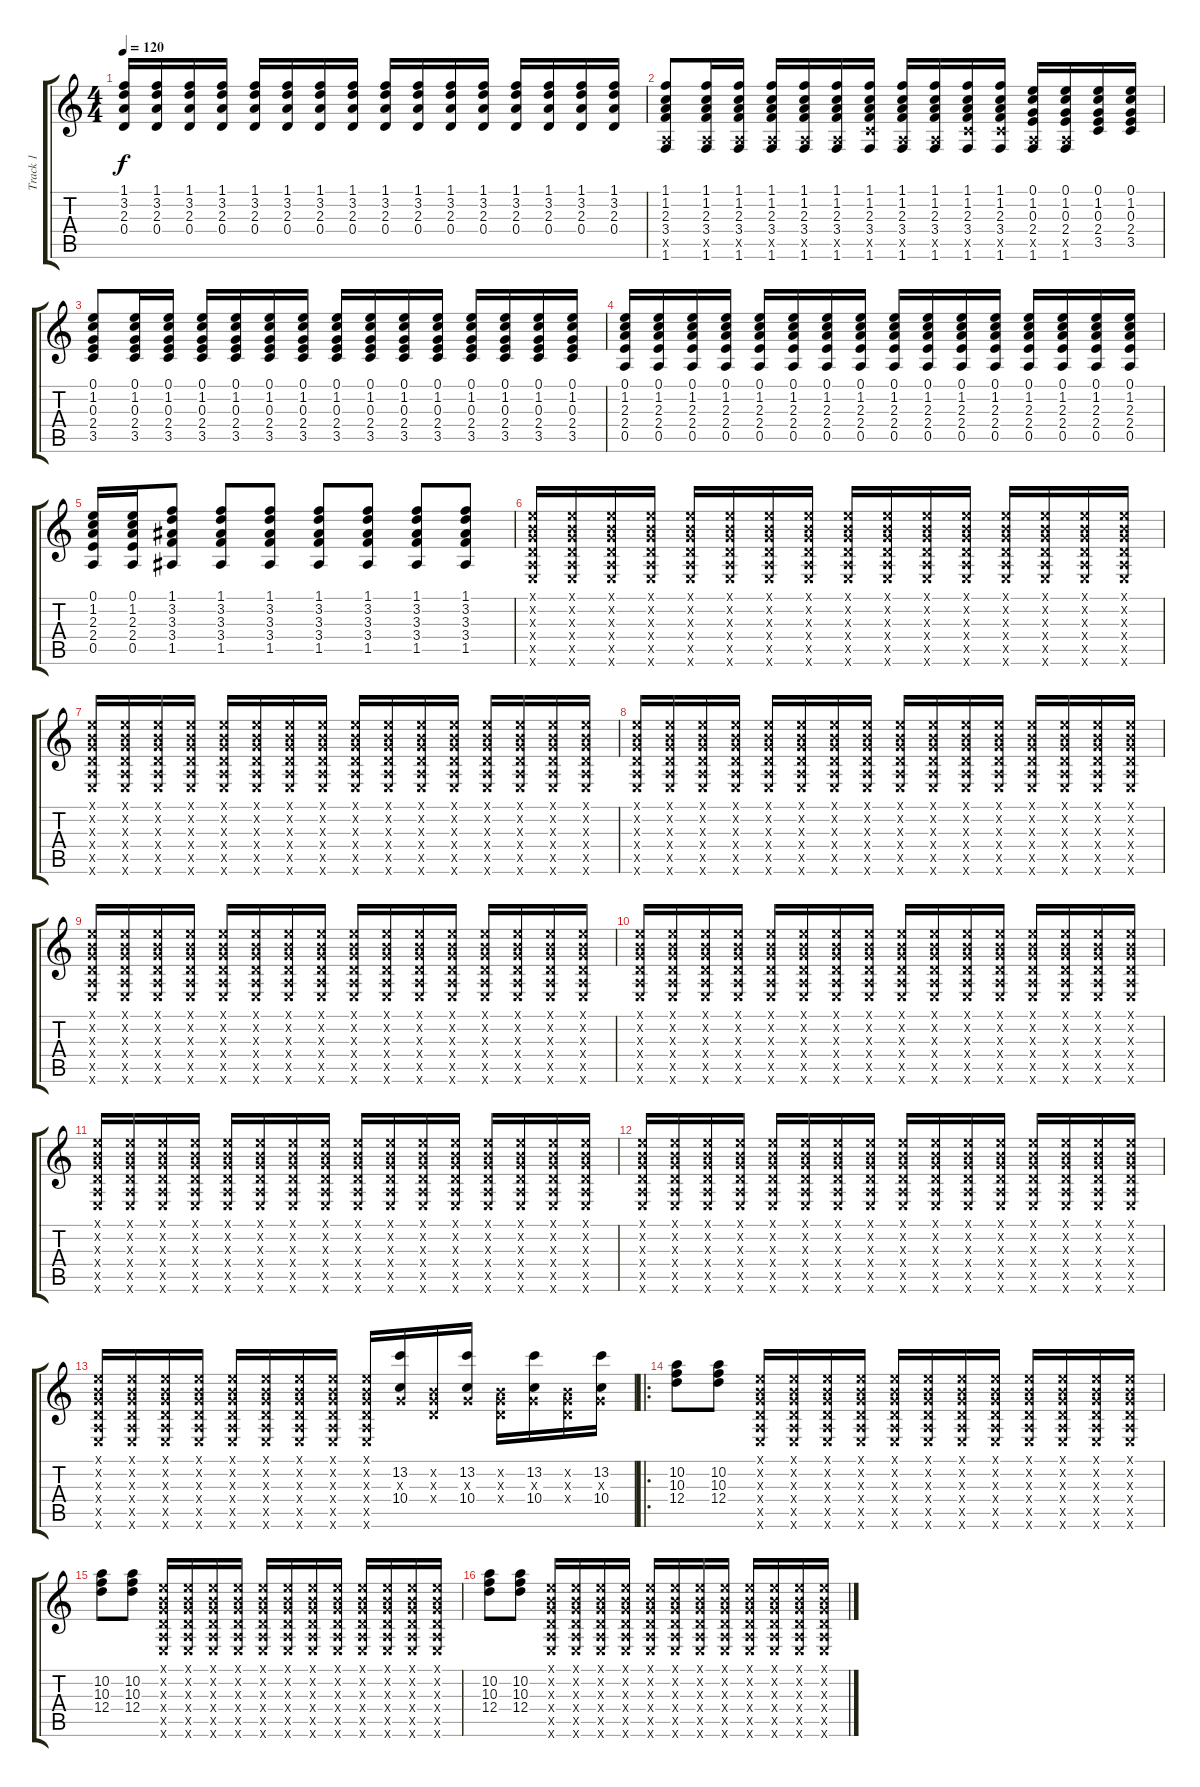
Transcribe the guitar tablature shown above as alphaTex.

\track ("Track 1" "Track 1") {instrument electricguitarclean}
\staff {score tabs}
\tuning (E4 B3 G3 D3 A2 E2) {hide}
\ts (4 4)
\tempo 120
\clef g2
\ks c
(1.1 3.2 2.3 0.4).16{dy f} (1.1 3.2 2.3 0.4).16 (1.1 3.2 2.3 0.4).16 (1.1 3.2 2.3 0.4).16 (1.1 3.2 2.3 0.4).16 (1.1 3.2 2.3 0.4).16 (1.1 3.2 2.3 0.4).16 (1.1 3.2 2.3 0.4).16 (1.1 3.2 2.3 0.4).16 (1.1 3.2 2.3 0.4).16 (1.1 3.2 2.3 0.4).16 (1.1 3.2 2.3 0.4).16 (1.1 3.2 2.3 0.4).16 (1.1 3.2 2.3 0.4).16 (1.1 3.2 2.3 0.4).16 (1.1 3.2 2.3 0.4).16 |
(1.1 1.2 2.3 3.4 0.5{x} 1.6).8 (1.1 1.2 2.3 3.4 0.5{x} 1.6).16 (1.1 1.2 2.3 3.4 0.5{x} 1.6).16 (1.1 1.2 2.3 3.4 0.5{x} 1.6).16 (1.1 1.2 2.3 3.4 0.5{x} 1.6).16 (1.1 1.2 2.3 3.4 0.5{x} 1.6).16 (1.1 1.2 2.3 3.4 3.5{x} 1.6).16 (1.1 1.2 2.3 3.4 0.5{x} 1.6).16 (1.1 1.2 2.3 3.4 0.5{x} 1.6).16 (1.1 1.2 2.3 3.4 3.5{x} 1.6).16 (1.1 1.2 2.3 3.4 3.5{x} 1.6).16 (0.1 1.2 0.3 2.4 0.5{x} 1.6).16 (0.1 1.2 0.3 2.4 0.5{x} 1.6).16 (0.1 1.2 0.3 2.4 3.5).16 (0.1 1.2 0.3 2.4 3.5).16 |
(0.1 1.2 0.3 2.4 3.5).8 (0.1 1.2 0.3 2.4 3.5).16 (0.1 1.2 0.3 2.4 3.5).16 (0.1 1.2 0.3 2.4 3.5).16 (0.1 1.2 0.3 2.4 3.5).16 (0.1 1.2 0.3 2.4 3.5).16 (0.1 1.2 0.3 2.4 3.5).16 (0.1 1.2 0.3 2.4 3.5).16 (0.1 1.2 0.3 2.4 3.5).16 (0.1 1.2 0.3 2.4 3.5).16 (0.1 1.2 0.3 2.4 3.5).16 (0.1 1.2 0.3 2.4 3.5).16 (0.1 1.2 0.3 2.4 3.5).16 (0.1 1.2 0.3 2.4 3.5).16 (0.1 1.2 0.3 2.4 3.5).16 |
(0.1 1.2 2.3 2.4 0.5).16 (0.1 1.2 2.3 2.4 0.5).16 (0.1 1.2 2.3 2.4 0.5).16 (0.1 1.2 2.3 2.4 0.5).16 (0.1 1.2 2.3 2.4 0.5).16 (0.1 1.2 2.3 2.4 0.5).16 (0.1 1.2 2.3 2.4 0.5).16 (0.1 1.2 2.3 2.4 0.5).16 (0.1 1.2 2.3 2.4 0.5).16 (0.1 1.2 2.3 2.4 0.5).16 (0.1 1.2 2.3 2.4 0.5).16 (0.1 1.2 2.3 2.4 0.5).16 (0.1 1.2 2.3 2.4 0.5).16 (0.1 1.2 2.3 2.4 0.5).16 (0.1 1.2 2.3 2.4 0.5).16 (0.1 1.2 2.3 2.4 0.5).16 |
(0.1 1.2 2.3 2.4 0.5).16 (0.1 1.2 2.3 2.4 0.5).16 (1.1 3.2 3.3 3.4 1.5).8 (1.1 3.2 3.3 3.4 1.5).8 (1.1 3.2 3.3 3.4 1.5).8 (1.1 3.2 3.3 3.4 1.5).8 (1.1 3.2 3.3 3.4 1.5).8 (1.1 3.2 3.3 3.4 1.5).8 (1.1 3.2 3.3 3.4 1.5).8 |
(0.1{x} 0.2{x} 0.3{x} 0.4{x} 0.5{x} 0.6{x}).16{instrument distortionguitar} (0.1{x} 0.2{x} 0.3{x} 0.4{x} 0.5{x} 0.6{x}).16 (0.1{x} 0.2{x} 0.3{x} 0.4{x} 0.5{x} 0.6{x}).16 (0.1{x} 0.2{x} 0.3{x} 0.4{x} 0.5{x} 0.6{x}).16 (0.1{x} 0.2{x} 0.3{x} 0.4{x} 0.5{x} 0.6{x}).16 (0.1{x} 0.2{x} 0.3{x} 0.4{x} 0.5{x} 0.6{x}).16 (0.1{x} 0.2{x} 0.3{x} 0.4{x} 0.5{x} 0.6{x}).16 (0.1{x} 0.2{x} 0.3{x} 0.4{x} 0.5{x} 0.6{x}).16 (0.1{x} 0.2{x} 0.3{x} 0.4{x} 0.5{x} 0.6{x}).16 (0.1{x} 0.2{x} 0.3{x} 0.4{x} 0.5{x} 0.6{x}).16 (0.1{x} 0.2{x} 0.3{x} 0.4{x} 0.5{x} 0.6{x}).16 (0.1{x} 0.2{x} 0.3{x} 0.4{x} 0.5{x} 0.6{x}).16 (0.1{x} 0.2{x} 0.3{x} 0.4{x} 0.5{x} 0.6{x}).16 (0.1{x} 0.2{x} 0.3{x} 0.4{x} 0.5{x} 0.6{x}).16 (0.1{x} 0.2{x} 0.3{x} 0.4{x} 0.5{x} 0.6{x}).16 (0.1{x} 0.2{x} 0.3{x} 0.4{x} 0.5{x} 0.6{x}).16 |
(0.1{x} 0.2{x} 0.3{x} 0.4{x} 0.5{x} 0.6{x}).16{instrument distortionguitar} (0.1{x} 0.2{x} 0.3{x} 0.4{x} 0.5{x} 0.6{x}).16 (0.1{x} 0.2{x} 0.3{x} 0.4{x} 0.5{x} 0.6{x}).16 (0.1{x} 0.2{x} 0.3{x} 0.4{x} 0.5{x} 0.6{x}).16 (0.1{x} 0.2{x} 0.3{x} 0.4{x} 0.5{x} 0.6{x}).16 (0.1{x} 0.2{x} 0.3{x} 0.4{x} 0.5{x} 0.6{x}).16 (0.1{x} 0.2{x} 0.3{x} 0.4{x} 0.5{x} 0.6{x}).16 (0.1{x} 0.2{x} 0.3{x} 0.4{x} 0.5{x} 0.6{x}).16 (0.1{x} 0.2{x} 0.3{x} 0.4{x} 0.5{x} 0.6{x}).16 (0.1{x} 0.2{x} 0.3{x} 0.4{x} 0.5{x} 0.6{x}).16 (0.1{x} 0.2{x} 0.3{x} 0.4{x} 0.5{x} 0.6{x}).16 (0.1{x} 0.2{x} 0.3{x} 0.4{x} 0.5{x} 0.6{x}).16 (0.1{x} 0.2{x} 0.3{x} 0.4{x} 0.5{x} 0.6{x}).16 (0.1{x} 0.2{x} 0.3{x} 0.4{x} 0.5{x} 0.6{x}).16 (0.1{x} 0.2{x} 0.3{x} 0.4{x} 0.5{x} 0.6{x}).16 (0.1{x} 0.2{x} 0.3{x} 0.4{x} 0.5{x} 0.6{x}).16 |
(0.1{x} 0.2{x} 0.3{x} 0.4{x} 0.5{x} 0.6{x}).16{instrument distortionguitar} (0.1{x} 0.2{x} 0.3{x} 0.4{x} 0.5{x} 0.6{x}).16 (0.1{x} 0.2{x} 0.3{x} 0.4{x} 0.5{x} 0.6{x}).16 (0.1{x} 0.2{x} 0.3{x} 0.4{x} 0.5{x} 0.6{x}).16 (0.1{x} 0.2{x} 0.3{x} 0.4{x} 0.5{x} 0.6{x}).16 (0.1{x} 0.2{x} 0.3{x} 0.4{x} 0.5{x} 0.6{x}).16 (0.1{x} 0.2{x} 0.3{x} 0.4{x} 0.5{x} 0.6{x}).16 (0.1{x} 0.2{x} 0.3{x} 0.4{x} 0.5{x} 0.6{x}).16 (0.1{x} 0.2{x} 0.3{x} 0.4{x} 0.5{x} 0.6{x}).16 (0.1{x} 0.2{x} 0.3{x} 0.4{x} 0.5{x} 0.6{x}).16 (0.1{x} 0.2{x} 0.3{x} 0.4{x} 0.5{x} 0.6{x}).16 (0.1{x} 0.2{x} 0.3{x} 0.4{x} 0.5{x} 0.6{x}).16 (0.1{x} 0.2{x} 0.3{x} 0.4{x} 0.5{x} 0.6{x}).16 (0.1{x} 0.2{x} 0.3{x} 0.4{x} 0.5{x} 0.6{x}).16 (0.1{x} 0.2{x} 0.3{x} 0.4{x} 0.5{x} 0.6{x}).16 (0.1{x} 0.2{x} 0.3{x} 0.4{x} 0.5{x} 0.6{x}).16 |
(0.1{x} 0.2{x} 0.3{x} 0.4{x} 0.5{x} 0.6{x}).16{instrument distortionguitar} (0.1{x} 0.2{x} 0.3{x} 0.4{x} 0.5{x} 0.6{x}).16 (0.1{x} 0.2{x} 0.3{x} 0.4{x} 0.5{x} 0.6{x}).16 (0.1{x} 0.2{x} 0.3{x} 0.4{x} 0.5{x} 0.6{x}).16 (0.1{x} 0.2{x} 0.3{x} 0.4{x} 0.5{x} 0.6{x}).16 (0.1{x} 0.2{x} 0.3{x} 0.4{x} 0.5{x} 0.6{x}).16 (0.1{x} 0.2{x} 0.3{x} 0.4{x} 0.5{x} 0.6{x}).16 (0.1{x} 0.2{x} 0.3{x} 0.4{x} 0.5{x} 0.6{x}).16 (0.1{x} 0.2{x} 0.3{x} 0.4{x} 0.5{x} 0.6{x}).16 (0.1{x} 0.2{x} 0.3{x} 0.4{x} 0.5{x} 0.6{x}).16 (0.1{x} 0.2{x} 0.3{x} 0.4{x} 0.5{x} 0.6{x}).16 (0.1{x} 0.2{x} 0.3{x} 0.4{x} 0.5{x} 0.6{x}).16 (0.1{x} 0.2{x} 0.3{x} 0.4{x} 0.5{x} 0.6{x}).16 (0.1{x} 0.2{x} 0.3{x} 0.4{x} 0.5{x} 0.6{x}).16 (0.1{x} 0.2{x} 0.3{x} 0.4{x} 0.5{x} 0.6{x}).16 (0.1{x} 0.2{x} 0.3{x} 0.4{x} 0.5{x} 0.6{x}).16 |
(0.1{x} 0.2{x} 0.3{x} 0.4{x} 0.5{x} 0.6{x}).16{instrument distortionguitar} (0.1{x} 0.2{x} 0.3{x} 0.4{x} 0.5{x} 0.6{x}).16 (0.1{x} 0.2{x} 0.3{x} 0.4{x} 0.5{x} 0.6{x}).16 (0.1{x} 0.2{x} 0.3{x} 0.4{x} 0.5{x} 0.6{x}).16 (0.1{x} 0.2{x} 0.3{x} 0.4{x} 0.5{x} 0.6{x}).16 (0.1{x} 0.2{x} 0.3{x} 0.4{x} 0.5{x} 0.6{x}).16 (0.1{x} 0.2{x} 0.3{x} 0.4{x} 0.5{x} 0.6{x}).16 (0.1{x} 0.2{x} 0.3{x} 0.4{x} 0.5{x} 0.6{x}).16 (0.1{x} 0.2{x} 0.3{x} 0.4{x} 0.5{x} 0.6{x}).16 (0.1{x} 0.2{x} 0.3{x} 0.4{x} 0.5{x} 0.6{x}).16 (0.1{x} 0.2{x} 0.3{x} 0.4{x} 0.5{x} 0.6{x}).16 (0.1{x} 0.2{x} 0.3{x} 0.4{x} 0.5{x} 0.6{x}).16 (0.1{x} 0.2{x} 0.3{x} 0.4{x} 0.5{x} 0.6{x}).16 (0.1{x} 0.2{x} 0.3{x} 0.4{x} 0.5{x} 0.6{x}).16 (0.1{x} 0.2{x} 0.3{x} 0.4{x} 0.5{x} 0.6{x}).16 (0.1{x} 0.2{x} 0.3{x} 0.4{x} 0.5{x} 0.6{x}).16 |
(0.1{x} 0.2{x} 0.3{x} 0.4{x} 0.5{x} 0.6{x}).16{instrument distortionguitar} (0.1{x} 0.2{x} 0.3{x} 0.4{x} 0.5{x} 0.6{x}).16 (0.1{x} 0.2{x} 0.3{x} 0.4{x} 0.5{x} 0.6{x}).16 (0.1{x} 0.2{x} 0.3{x} 0.4{x} 0.5{x} 0.6{x}).16 (0.1{x} 0.2{x} 0.3{x} 0.4{x} 0.5{x} 0.6{x}).16 (0.1{x} 0.2{x} 0.3{x} 0.4{x} 0.5{x} 0.6{x}).16 (0.1{x} 0.2{x} 0.3{x} 0.4{x} 0.5{x} 0.6{x}).16 (0.1{x} 0.2{x} 0.3{x} 0.4{x} 0.5{x} 0.6{x}).16 (0.1{x} 0.2{x} 0.3{x} 0.4{x} 0.5{x} 0.6{x}).16 (0.1{x} 0.2{x} 0.3{x} 0.4{x} 0.5{x} 0.6{x}).16 (0.1{x} 0.2{x} 0.3{x} 0.4{x} 0.5{x} 0.6{x}).16 (0.1{x} 0.2{x} 0.3{x} 0.4{x} 0.5{x} 0.6{x}).16 (0.1{x} 0.2{x} 0.3{x} 0.4{x} 0.5{x} 0.6{x}).16 (0.1{x} 0.2{x} 0.3{x} 0.4{x} 0.5{x} 0.6{x}).16 (0.1{x} 0.2{x} 0.3{x} 0.4{x} 0.5{x} 0.6{x}).16 (0.1{x} 0.2{x} 0.3{x} 0.4{x} 0.5{x} 0.6{x}).16 |
(0.1{x} 0.2{x} 0.3{x} 0.4{x} 0.5{x} 0.6{x}).16{instrument distortionguitar} (0.1{x} 0.2{x} 0.3{x} 0.4{x} 0.5{x} 0.6{x}).16 (0.1{x} 0.2{x} 0.3{x} 0.4{x} 0.5{x} 0.6{x}).16 (0.1{x} 0.2{x} 0.3{x} 0.4{x} 0.5{x} 0.6{x}).16 (0.1{x} 0.2{x} 0.3{x} 0.4{x} 0.5{x} 0.6{x}).16 (0.1{x} 0.2{x} 0.3{x} 0.4{x} 0.5{x} 0.6{x}).16 (0.1{x} 0.2{x} 0.3{x} 0.4{x} 0.5{x} 0.6{x}).16 (0.1{x} 0.2{x} 0.3{x} 0.4{x} 0.5{x} 0.6{x}).16 (0.1{x} 0.2{x} 0.3{x} 0.4{x} 0.5{x} 0.6{x}).16 (0.1{x} 0.2{x} 0.3{x} 0.4{x} 0.5{x} 0.6{x}).16 (0.1{x} 0.2{x} 0.3{x} 0.4{x} 0.5{x} 0.6{x}).16 (0.1{x} 0.2{x} 0.3{x} 0.4{x} 0.5{x} 0.6{x}).16 (0.1{x} 0.2{x} 0.3{x} 0.4{x} 0.5{x} 0.6{x}).16 (0.1{x} 0.2{x} 0.3{x} 0.4{x} 0.5{x} 0.6{x}).16 (0.1{x} 0.2{x} 0.3{x} 0.4{x} 0.5{x} 0.6{x}).16 (0.1{x} 0.2{x} 0.3{x} 0.4{x} 0.5{x} 0.6{x}).16 |
(0.1{x} 0.2{x} 0.3{x} 0.4{x} 0.5{x} 0.6{x}).16{instrument distortionguitar} (0.1{x} 0.2{x} 0.3{x} 0.4{x} 0.5{x} 0.6{x}).16 (0.1{x} 0.2{x} 0.3{x} 0.4{x} 0.5{x} 0.6{x}).16 (0.1{x} 0.2{x} 0.3{x} 0.4{x} 0.5{x} 0.6{x}).16 (0.1{x} 0.2{x} 0.3{x} 0.4{x} 0.5{x} 0.6{x}).16 (0.1{x} 0.2{x} 0.3{x} 0.4{x} 0.5{x} 0.6{x}).16 (0.1{x} 0.2{x} 0.3{x} 0.4{x} 0.5{x} 0.6{x}).16 (0.1{x} 0.2{x} 0.3{x} 0.4{x} 0.5{x} 0.6{x}).16 (0.1{x} 0.2{x} 0.3{x} 0.4{x} 0.5{x} 0.6{x}).16 (13.2 0.3{x} 10.4).16 (0.2{x} 0.3{x} 0.4{x}).16 (13.2 0.3{x} 10.4).16 (0.2{x} 0.3{x} 0.4{x}).16 (13.2 0.3{x} 10.4).16 (0.2{x} 0.3{x} 0.4{x}).16 (13.2 0.3{x} 10.4).16 |
\ro
(10.2 10.3 12.4).8 (10.2 10.3 12.4).8 (0.1{x} 0.2{x} 0.3{x} 0.4{x} 0.5{x} 0.6{x}).16 (0.1{x} 0.2{x} 0.3{x} 0.4{x} 0.5{x} 0.6{x}).16 (0.1{x} 0.2{x} 0.3{x} 0.4{x} 0.5{x} 0.6{x}).16 (0.1{x} 0.2{x} 0.3{x} 0.4{x} 0.5{x} 0.6{x}).16 (0.1{x} 0.2{x} 0.3{x} 0.4{x} 0.5{x} 0.6{x}).16 (0.1{x} 0.2{x} 0.3{x} 0.4{x} 0.5{x} 0.6{x}).16 (0.1{x} 0.2{x} 0.3{x} 0.4{x} 0.5{x} 0.6{x}).16 (0.1{x} 0.2{x} 0.3{x} 0.4{x} 0.5{x} 0.6{x}).16 (0.1{x} 0.2{x} 0.3{x} 0.4{x} 0.5{x} 0.6{x}).16 (0.1{x} 0.2{x} 0.3{x} 0.4{x} 0.5{x} 0.6{x}).16 (0.1{x} 0.2{x} 0.3{x} 0.4{x} 0.5{x} 0.6{x}).16 (0.1{x} 0.2{x} 0.3{x} 0.4{x} 0.5{x} 0.6{x}).16 |
(10.2 10.3 12.4).8 (10.2 10.3 12.4).8 (0.1{x} 0.2{x} 0.3{x} 0.4{x} 0.5{x} 0.6{x}).16 (0.1{x} 0.2{x} 0.3{x} 0.4{x} 0.5{x} 0.6{x}).16 (0.1{x} 0.2{x} 0.3{x} 0.4{x} 0.5{x} 0.6{x}).16 (0.1{x} 0.2{x} 0.3{x} 0.4{x} 0.5{x} 0.6{x}).16 (0.1{x} 0.2{x} 0.3{x} 0.4{x} 0.5{x} 0.6{x}).16 (0.1{x} 0.2{x} 0.3{x} 0.4{x} 0.5{x} 0.6{x}).16 (0.1{x} 0.2{x} 0.3{x} 0.4{x} 0.5{x} 0.6{x}).16 (0.1{x} 0.2{x} 0.3{x} 0.4{x} 0.5{x} 0.6{x}).16 (0.1{x} 0.2{x} 0.3{x} 0.4{x} 0.5{x} 0.6{x}).16 (0.1{x} 0.2{x} 0.3{x} 0.4{x} 0.5{x} 0.6{x}).16 (0.1{x} 0.2{x} 0.3{x} 0.4{x} 0.5{x} 0.6{x}).16 (0.1{x} 0.2{x} 0.3{x} 0.4{x} 0.5{x} 0.6{x}).16 |
(10.2 10.3 12.4).8 (10.2 10.3 12.4).8 (0.1{x} 0.2{x} 0.3{x} 0.4{x} 0.5{x} 0.6{x}).16 (0.1{x} 0.2{x} 0.3{x} 0.4{x} 0.5{x} 0.6{x}).16 (0.1{x} 0.2{x} 0.3{x} 0.4{x} 0.5{x} 0.6{x}).16 (0.1{x} 0.2{x} 0.3{x} 0.4{x} 0.5{x} 0.6{x}).16 (0.1{x} 0.2{x} 0.3{x} 0.4{x} 0.5{x} 0.6{x}).16 (0.1{x} 0.2{x} 0.3{x} 0.4{x} 0.5{x} 0.6{x}).16 (0.1{x} 0.2{x} 0.3{x} 0.4{x} 0.5{x} 0.6{x}).16 (0.1{x} 0.2{x} 0.3{x} 0.4{x} 0.5{x} 0.6{x}).16 (0.1{x} 0.2{x} 0.3{x} 0.4{x} 0.5{x} 0.6{x}).16 (0.1{x} 0.2{x} 0.3{x} 0.4{x} 0.5{x} 0.6{x}).16 (0.1{x} 0.2{x} 0.3{x} 0.4{x} 0.5{x} 0.6{x}).16 (0.1{x} 0.2{x} 0.3{x} 0.4{x} 0.5{x} 0.6{x}).16
